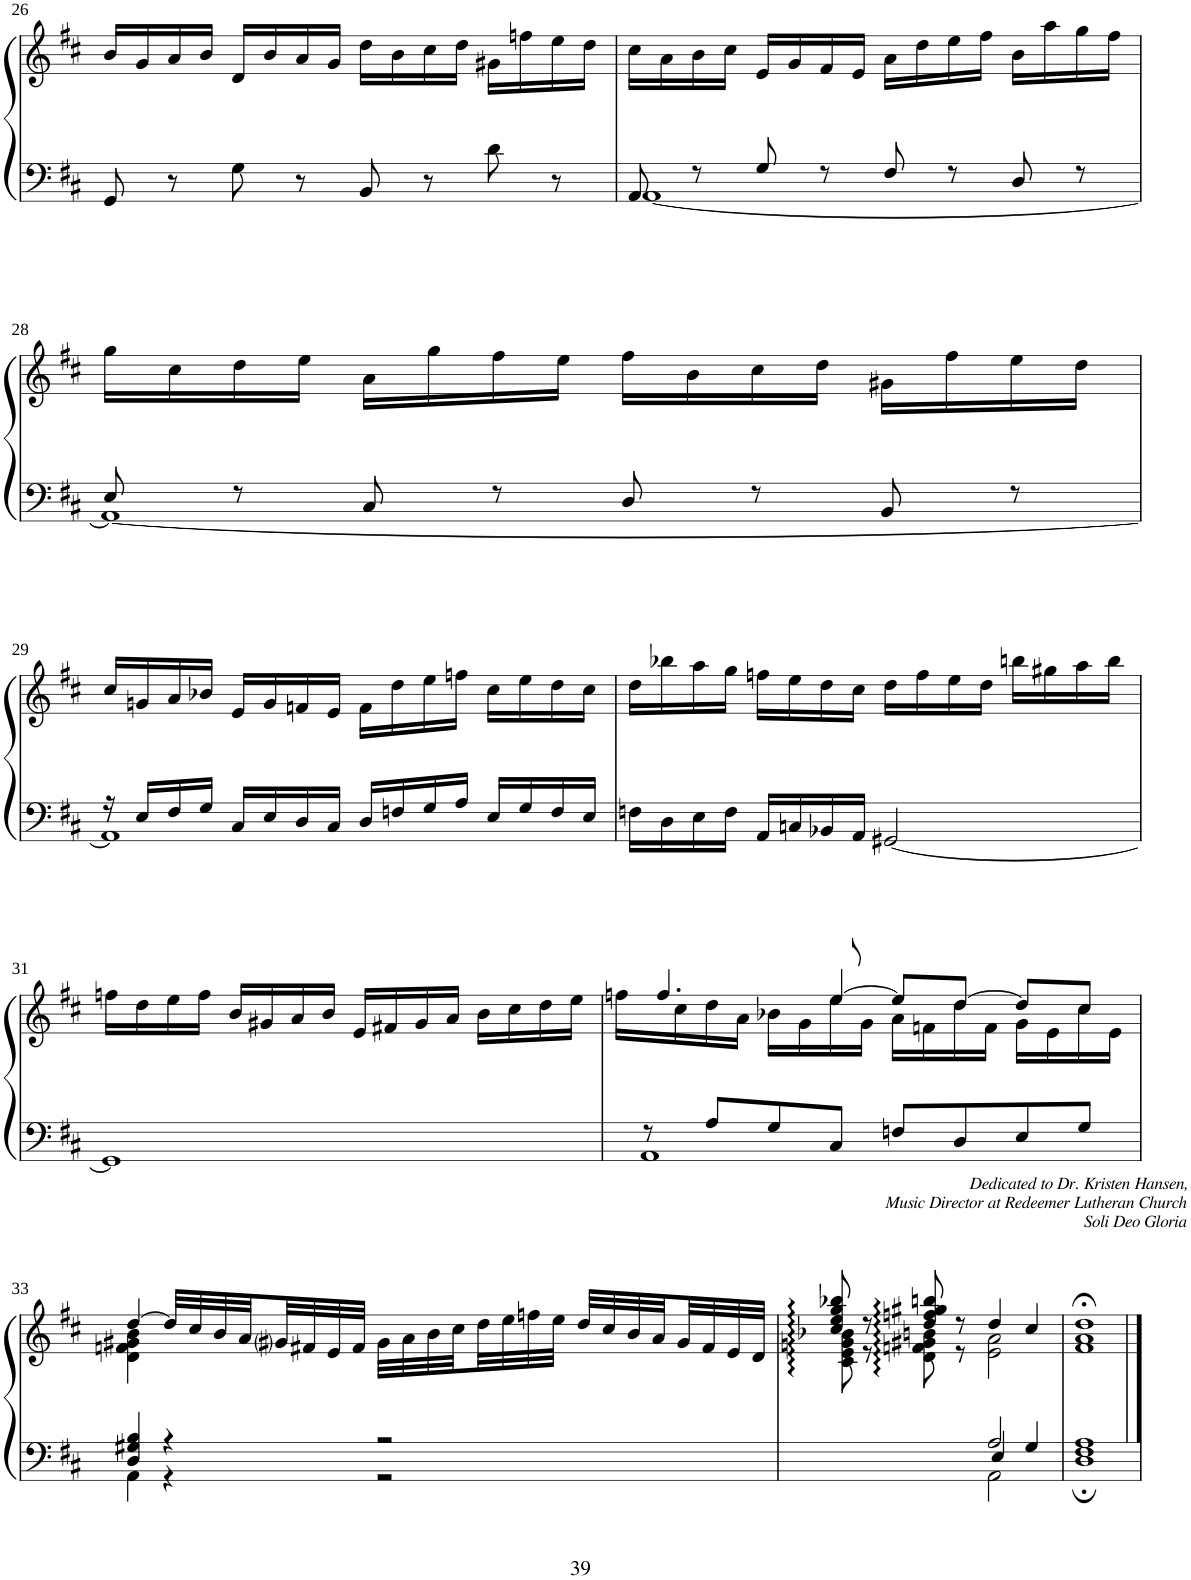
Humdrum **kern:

**kern	**kern
*part1	*part1
*staff2	*staff1
*I"Piano	*
*I'Pno	*
!!LO:PB:g=z
*clefF4	*clefG2
*k[f#c#]	*k[f#c#]
*M4/4	*M4/4
*met(c)	*met(c)
=26	=26
8GG/	16b/LL
.	16g/
8r	16a/
.	16b/JJ
8G\	16d/LL
.	16b/
8r	16a/
.	16g/JJ
8BB/	16dd\LL
.	16b\
8r	16cc#\
.	16dd\JJ
8d\	16g#X\LL
.	16ffn\
8r	16ee\
.	16dd\JJ
=27	=27
*^	*
8AA/	[1AA	16cc#\LL
.	.	16a\
8r	.	16b\
.	.	16cc#\JJ
8G/	.	16e/LL
.	.	16g/
8r	.	16f#/
.	.	16e/JJ
8F#/	.	16a\LL
.	.	16dd\
8r	.	16ee\
.	.	16ff#\JJ
8D/	.	16b\LL
.	.	16aa\
8r	.	16gg\
.	.	16ff#\JJ
!!LO:LB:g=z
=28	=28	=28
8E/	1AA_	16gg\LL
.	.	16cc#\
8r	.	16dd\
.	.	16ee\JJ
8C#/	.	16a\LL
.	.	16gg\
8r	.	16ff#\
.	.	16ee\JJ
8D/	.	16ff#\LL
.	.	16b\
8r	.	16cc#\
.	.	16dd\JJ
8BB/	.	16g#X\LL
.	.	16ff#\
8r	.	16ee\
.	.	16dd\JJ
!!LO:LB:g=z
=29	=29	=29
16r	1AA]	16cc#/LL
16E/LL	.	16gn/
16F#/	.	16a/
16G/JJ	.	16b-X/JJ
16C#/LL	.	16e/LL
16E/	.	16g/
16D/	.	16fn/
16C#/JJ	.	16e/JJ
16D/LL	.	16f\LL
16Fn/	.	16dd\
16G/	.	16ee\
16A/JJ	.	16ffn\JJ
16E/LL	.	16cc#\LL
16G/	.	16ee\
16F/	.	16dd\
16E/JJ	.	16cc#\JJ
*v	*v	*
=30	=30
16Fn\LL	16dd\LL
16D\	16bb-X\
16E\	16aa\
16F\JJ	16gg\JJ
16AA/LL	16ffn\LL
16Cn/	16ee\
16BB-X/	16dd\
16AA/JJ	16cc#\JJ
[2GG#X/	16dd\LL
.	16ff\
.	16ee\
.	16dd\JJ
.	16bbn\LL
.	16gg#X\
.	16aa\
.	16bb\JJ
!!LO:LB:g=z
=31	=31
1GG#]	16ffn\LL
.	16dd\
.	16ee\
.	16ff\JJ
.	16b/LL
.	16g#X/
.	16a/
.	16b/JJ
.	16e/LL
.	16f#X/
.	16g#/
.	16a/JJ
.	16b\LL
.	16cc#\
.	16dd\
.	16ee\JJ
=32	=32
*^	*^
8r	1AA	4.ffn/	16ff\LL
.	.	.	16cc#\
8A/L	.	.	16dd\
.	.	.	16a\JJ
8G/	.	.	16b-X\LL
.	.	.	16g\
8C#/J	.	[8ee/	16ee\
.	.	.	16g\JJ
8Fn/L	.	8ee/L]	16a\LL
.	.	.	16fn\
8D/	.	[8dd/J	16dd\
.	.	.	16f\JJ
8E/	.	8dd/L]	16g\LL
.	.	.	16e\
8G/J	.	8cc#/J	16cc#\
.	.	.	16e\JJ
!!LO:LB:g=z	!!
=33	=33	=33	=33
4D/ 4G#X/ 4B/	4AA\	[4dd/	4d\ 4fn\ 4g#X\ 4b\
4r	4r	32dd/LLL]	4ryy
.	.	32cc#/	.
.	.	32b/	.
.	.	32a/	.
.	.	32g#i/	.
.	.	32f#X/	.
.	.	32e/	.
.	.	32f#/JJJ	.
2r	2r	32g#\LLL	2ryy
.	.	32a\	.
.	.	32b\	.
.	.	32cc#\	.
.	.	32dd\	.
.	.	32ee\	.
.	.	32ffn\	.
.	.	32ee\JJJ	.
.	.	32dd/LLL	.
.	.	32cc#/	.
.	.	32b/	.
.	.	32a/	.
.	.	32g#/	.
.	.	32f#/	.
.	.	32e/	.
.	.	32d/JJJ	.
=34	=34	=34	=34
*	*^	*	*
2ryy	2ryy	2ryy	8cc#/: 8ee/: 8gg/: 8bb-X/:	8c#\ 8e\ 8gn\ 8b-X\
.	.	.	8r	8r
.	.	.	8dd/: 8ffn/: 8gg#X/: 8bbn/:	8d\ 8fn\ 8g#X\ 8bn\
.	.	.	8r	8r
2A/	2AA\	4E/	4dd/	2e\ 2a\
.	.	4G/	4cc#/	.
=35	=35	=35	=35	=35
!	!	!	!LO:TX:a:i:t=Dedicated to Dr. Kristen Hansen,	!
!	!	!	!LO:TX:a:t=Music Director at Redeemer Lutheran Church	!
!	!	!	!LO:TX:a:t=Soli Deo Gloria	!
1A	1D;	1F#	1dd;<	1f# 1a
*v	*v	*v	*	*
*	*v	*v
==	==
*-	*-
